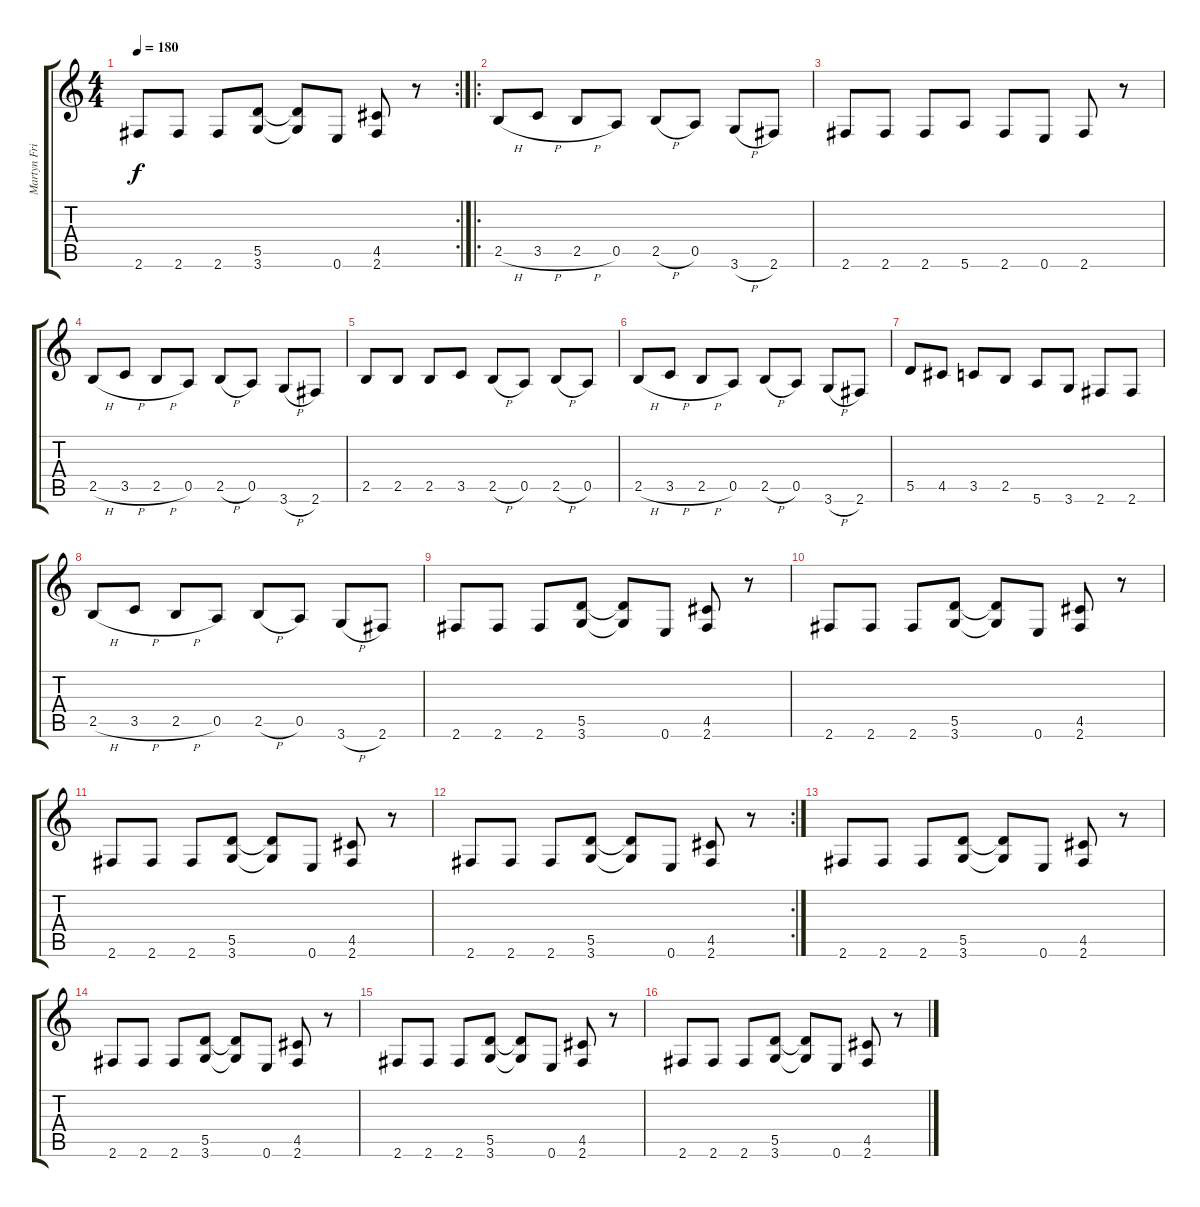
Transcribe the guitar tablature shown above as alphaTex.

\track ("Martyn Friedman" "Martyn Fri") {instrument overdrivenguitar}
\staff {score tabs}
\tuning (E4 B3 G3 D3 A2 E2) {hide}
\rc 2
\ts (4 4)
\tempo 180
\clef g2
\ks c
2.6.8{dy f} 2.6.8 2.6.8 (5.5 3.6).8 (5.5{t} 3.6{t}).8 0.6.8 (4.5 2.6).8 r.8 |
\ro
2.5{h}.8 3.5{h}.8 2.5{h}.8 0.5.8 2.5{h}.8 0.5.8 3.6{h}.8 2.6.8 |
2.6.8 2.6.8 2.6.8 5.6.8 2.6.8 0.6.8 2.6.8 r.8 |
2.5{h}.8 3.5{h}.8 2.5{h}.8 0.5.8 2.5{h}.8 0.5.8 3.6{h}.8 2.6.8 |
2.5.8 2.5.8 2.5.8 3.5.8 2.5{h}.8 0.5.8 2.5{h}.8 0.5.8 |
2.5{h}.8 3.5{h}.8 2.5{h}.8 0.5.8 2.5{h}.8 0.5.8 3.6{h}.8 2.6.8 |
5.5.8 4.5.8 3.5.8 2.5.8 5.6.8 3.6.8 2.6.8 2.6.8 |
2.5{h}.8 3.5{h}.8 2.5{h}.8 0.5.8 2.5{h}.8 0.5.8 3.6{h}.8 2.6.8 |
2.6.8 2.6.8 2.6.8 (5.5 3.6).8 (5.5{t} 3.6{t}).8 0.6.8 (4.5 2.6).8 r.8 |
2.6.8 2.6.8 2.6.8 (5.5 3.6).8 (5.5{t} 3.6{t}).8 0.6.8 (4.5 2.6).8 r.8 |
2.6.8 2.6.8 2.6.8 (5.5 3.6).8 (5.5{t} 3.6{t}).8 0.6.8 (4.5 2.6).8 r.8 |
\rc 2
2.6.8 2.6.8 2.6.8 (5.5 3.6).8 (5.5{t} 3.6{t}).8 0.6.8 (4.5 2.6).8 r.8 |
2.6.8 2.6.8 2.6.8 (5.5 3.6).8 (5.5{t} 3.6{t}).8 0.6.8 (4.5 2.6).8 r.8 |
2.6.8 2.6.8 2.6.8 (5.5 3.6).8 (5.5{t} 3.6{t}).8 0.6.8 (4.5 2.6).8 r.8 |
2.6.8 2.6.8 2.6.8 (5.5 3.6).8 (5.5{t} 3.6{t}).8 0.6.8 (4.5 2.6).8 r.8 |
2.6.8 2.6.8 2.6.8 (5.5 3.6).8 (5.5{t} 3.6{t}).8 0.6.8 (4.5 2.6).8 r.8
